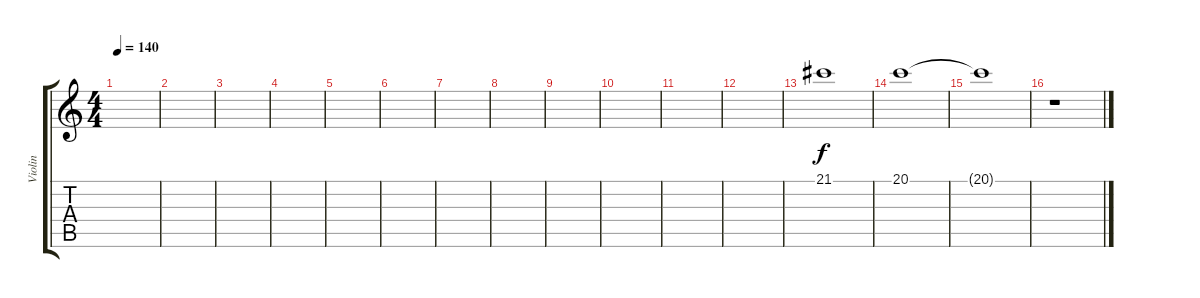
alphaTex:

\track ("Violin" "Violin") {instrument viola}
\staff {score tabs}
\tuning (E4 B3 G3 D3 A2 E2) {hide}
\ts (4 4)
\tempo 140
\clef g2
\ks c
|
|
|
|
|
|
|
|
|
|
|
|
21.1.1 |
20.1.1 |
20.1{t}.1 |
r.1
